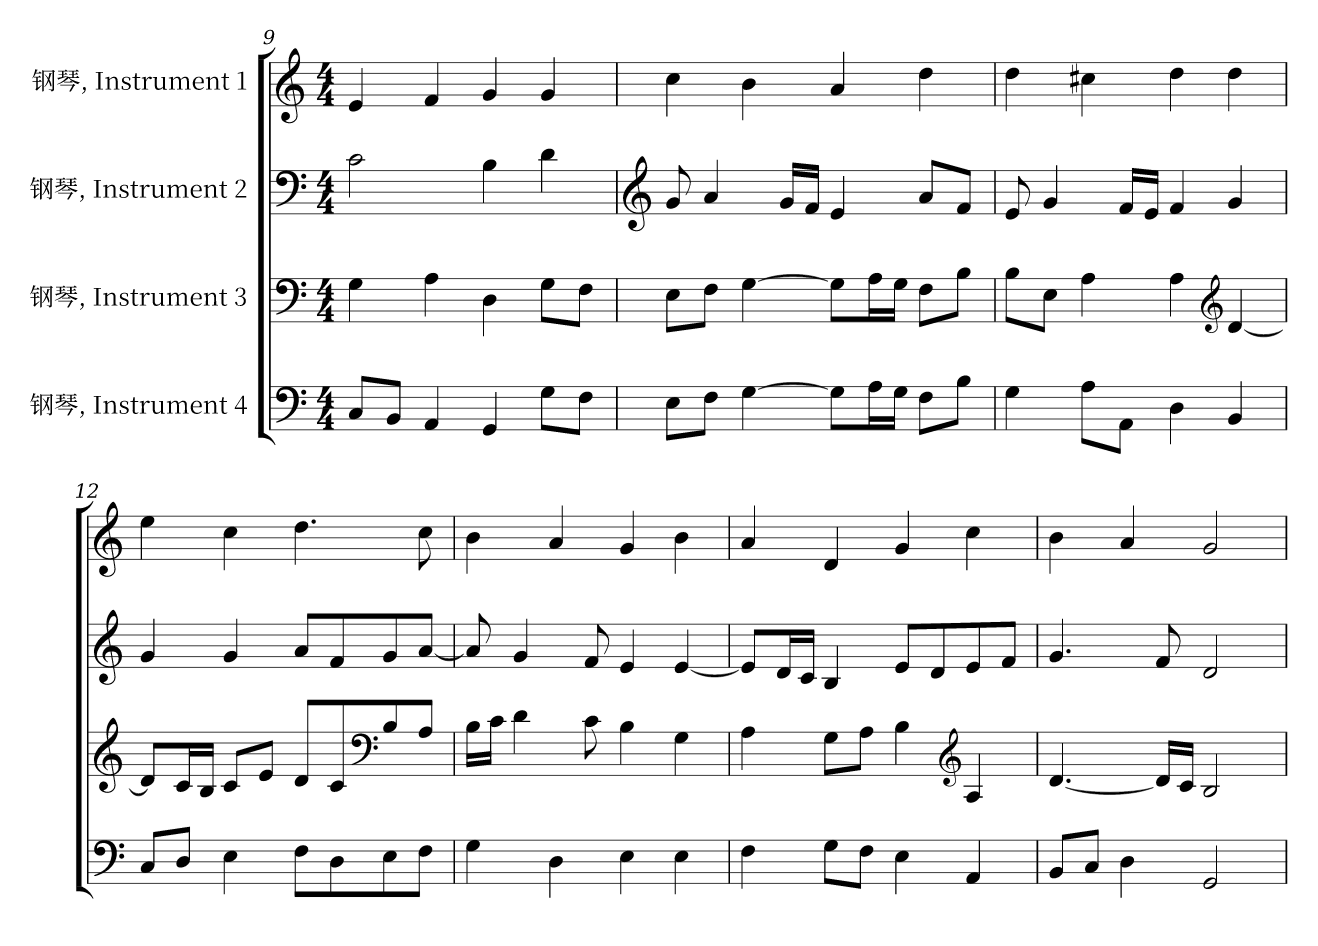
**kern	**kern	**kern	**kern
*part4	*part3	*part2	*part1
*staff4	*staff3	*staff2	*staff1
*I"钢琴, Instrument 4	*I"钢琴, Instrument 3	*I"钢琴, Instrument 2	*I"钢琴, Instrument 1
*clefF4	*clefF4	*clefF4	*clefG2
*k[]	*k[]	*k[]	*k[]
*M4/4	*M4/4	*M4/4	*M4/4
=9	=9	=9	=9
8C/L	4G\	2c\	4e/
8BB/J	.	.	.
4AA/	4A\	.	4f/
4GG/	4D\	4B\	4g/
8G\L	8G\L	4d\	4g/
8F\J	8F\J	.	.
!!LO:LB:g=z
=10	=10	=10	=10
*	*	*clefG2	*
8E\L	8E\L	8g/	4cc\
8F\J	8F\J	4a/	.
[4G\	[4G\	.	4b\
.	.	16g/LL	.
.	.	16f/JJ	.
8G\L]	8G\L]	4e/	4a/
16A\L	16A\L	.	.
16G\JJ	16G\JJ	.	.
8F\L	8F\L	8a/L	4dd\
8B\J	8B\J	8f/J	.
=11	=11	=11	=11
4G\	8B\L	8e/	4dd\
.	8E\J	4g/	.
8A\L	4A\	.	4cc#X\
8AA\J	.	16f/LL	.
.	.	16e/JJ	.
4D\	4A\	4f/	4dd\
*	*clefG2	*	*
4BB/	[4d/	4g/	4dd\
=12	=12	=12	=12
8C/L	8d/L]	4g/	4ee\
8D/J	16c/L	.	.
.	16B/JJ	.	.
4E\	8c/L	4g/	4cc\
.	8e/J	.	.
8F\L	8d/L	8a/L	4.dd\
8D\	8c/	8f/	.
*	*clefF4	*	*
8E\	8B/	8g/	.
8F\J	8A/J	[8a/J	8cc\
=13	=13	=13	=13
4G\	16B\LL	8a/]	4b\
.	16c\JJ	.	.
.	4d\	4g/	.
4D\	.	.	4a/
.	8c\	8f/	.
4E\	4B\	4e/	4g/
4E\	4G\	[4e/	4b\
!!LO:PB:g=z
=14	=14	=14	=14
4F\	4A\	8e/L]	4a/
.	.	16d/L	.
.	.	16c/JJ	.
8G\L	8G\L	4B/	4d/
8F\J	8A\J	.	.
4E\	4B\	8e/L	4g/
.	.	8d/	.
*	*clefG2	*	*
4AA/	4A/	8e/	4cc\
.	.	8f/J	.
=15	=15	=15	=15
8BB/L	[4.d/	4.g/	4b\
8C/J	.	.	.
4D\	.	.	4a/
.	16d/LL]	8f/	.
.	16c/JJ	.	.
2GG/	2B/	2d/	2g/
=	=	=	=
*-	*-	*-	*-
